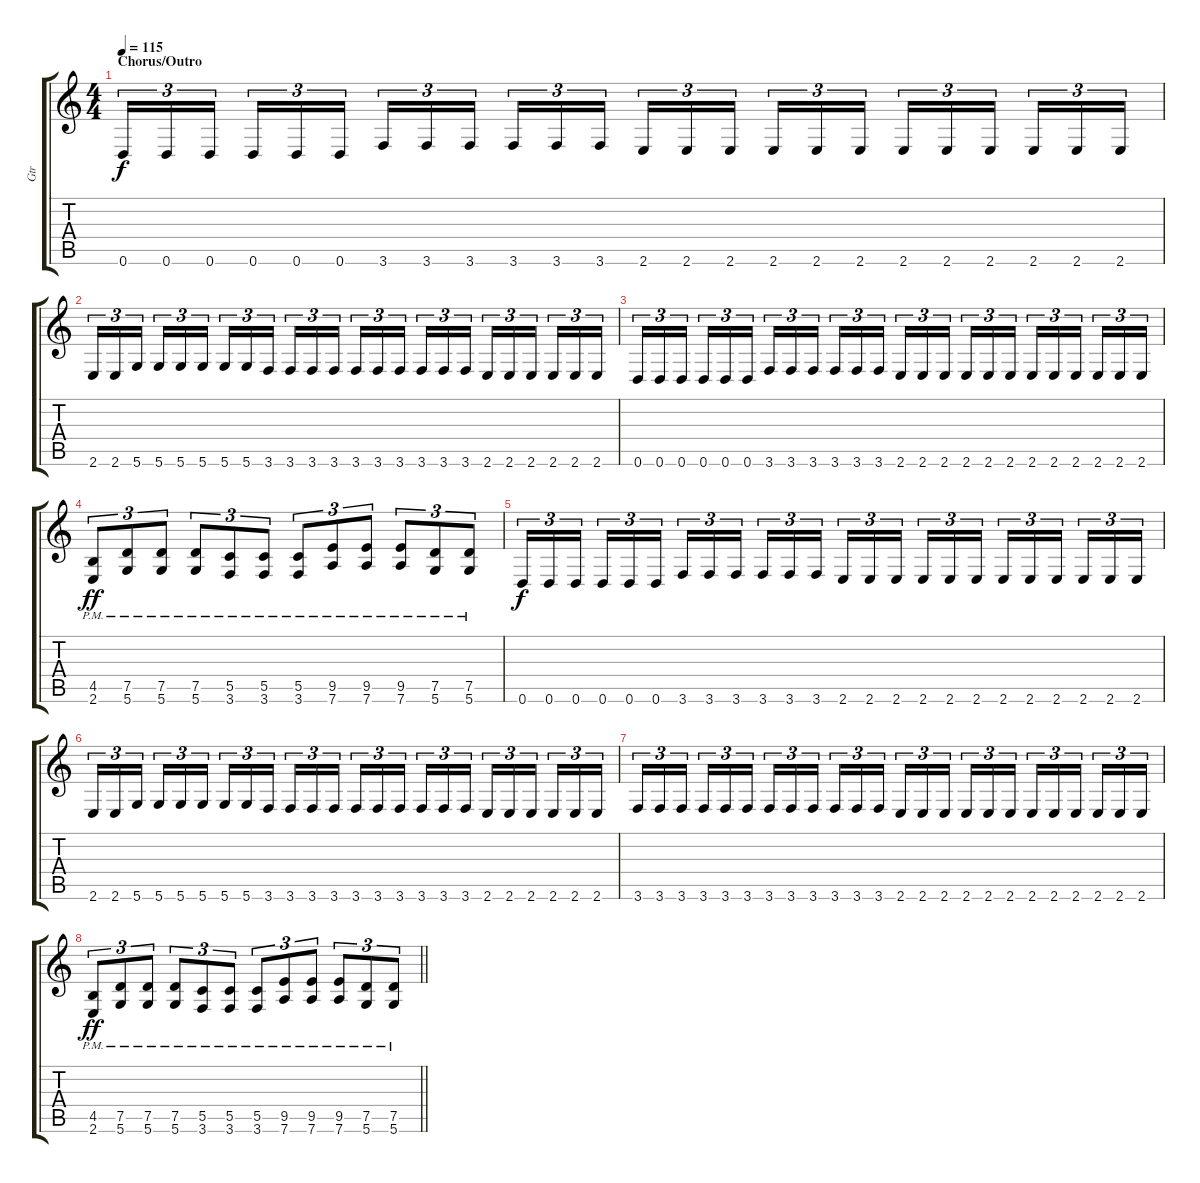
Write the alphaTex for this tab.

\track ("Gtr" "Gtr") {instrument distortionguitar}
\staff {score tabs}
\tuning (D4 A3 F3 C3 G2 D2) {hide}
\ts (4 4)
\section ("" "Chorus/Outro")
\tempo 115
\clef g2
\ks c
0.6.16{tu (3 2) dy f} 0.6.16{tu (3 2)} 0.6.16{tu (3 2) beam splitsecondary} 0.6.16{tu (3 2)} 0.6.16{tu (3 2)} 0.6.16{tu (3 2)} 3.6.16{tu (3 2)} 3.6.16{tu (3 2)} 3.6.16{tu (3 2) beam splitsecondary} 3.6.16{tu (3 2)} 3.6.16{tu (3 2)} 3.6.16{tu (3 2)} 2.6.16{tu (3 2)} 2.6.16{tu (3 2)} 2.6.16{tu (3 2) beam splitsecondary} 2.6.16{tu (3 2)} 2.6.16{tu (3 2)} 2.6.16{tu (3 2)} 2.6.16{tu (3 2)} 2.6.16{tu (3 2)} 2.6.16{tu (3 2) beam splitsecondary} 2.6.16{tu (3 2)} 2.6.16{tu (3 2)} 2.6.16{tu (3 2)} |
2.6.16{tu (3 2)} 2.6.16{tu (3 2)} 5.6.16{tu (3 2) beam splitsecondary} 5.6.16{tu (3 2)} 5.6.16{tu (3 2)} 5.6.16{tu (3 2)} 5.6.16{tu (3 2)} 5.6.16{tu (3 2)} 3.6.16{tu (3 2) beam splitsecondary} 3.6.16{tu (3 2)} 3.6.16{tu (3 2)} 3.6.16{tu (3 2)} 3.6.16{tu (3 2)} 3.6.16{tu (3 2)} 3.6.16{tu (3 2) beam splitsecondary} 3.6.16{tu (3 2)} 3.6.16{tu (3 2)} 3.6.16{tu (3 2)} 2.6.16{tu (3 2)} 2.6.16{tu (3 2)} 2.6.16{tu (3 2) beam splitsecondary} 2.6.16{tu (3 2)} 2.6.16{tu (3 2)} 2.6.16{tu (3 2)} |
0.6.16{tu (3 2)} 0.6.16{tu (3 2)} 0.6.16{tu (3 2) beam splitsecondary} 0.6.16{tu (3 2)} 0.6.16{tu (3 2)} 0.6.16{tu (3 2)} 3.6.16{tu (3 2)} 3.6.16{tu (3 2)} 3.6.16{tu (3 2) beam splitsecondary} 3.6.16{tu (3 2)} 3.6.16{tu (3 2)} 3.6.16{tu (3 2)} 2.6.16{tu (3 2)} 2.6.16{tu (3 2)} 2.6.16{tu (3 2) beam splitsecondary} 2.6.16{tu (3 2)} 2.6.16{tu (3 2)} 2.6.16{tu (3 2)} 2.6.16{tu (3 2)} 2.6.16{tu (3 2)} 2.6.16{tu (3 2) beam splitsecondary} 2.6.16{tu (3 2)} 2.6.16{tu (3 2)} 2.6.16{tu (3 2)} |
(4.5{pm} 2.6{pm}).8{tu (3 2) dy ff} (7.5{pm} 5.6{pm}).8{tu (3 2)} (7.5{pm} 5.6{pm}).8{tu (3 2)} (7.5{pm} 5.6{pm}).8{tu (3 2)} (5.5{pm} 3.6{pm}).8{tu (3 2)} (5.5{pm} 3.6{pm}).8{tu (3 2)} (5.5{pm} 3.6{pm}).8{tu (3 2)} (9.5{pm} 7.6{pm}).8{tu (3 2)} (9.5{pm} 7.6{pm}).8{tu (3 2)} (9.5{pm} 7.6{pm}).8{tu (3 2)} (7.5{pm} 5.6{pm}).8{tu (3 2)} (7.5{pm} 5.6{pm}).8{tu (3 2)} |
0.6.16{tu (3 2) dy f} 0.6.16{tu (3 2)} 0.6.16{tu (3 2) beam splitsecondary} 0.6.16{tu (3 2)} 0.6.16{tu (3 2)} 0.6.16{tu (3 2)} 3.6.16{tu (3 2)} 3.6.16{tu (3 2)} 3.6.16{tu (3 2) beam splitsecondary} 3.6.16{tu (3 2)} 3.6.16{tu (3 2)} 3.6.16{tu (3 2)} 2.6.16{tu (3 2)} 2.6.16{tu (3 2)} 2.6.16{tu (3 2) beam splitsecondary} 2.6.16{tu (3 2)} 2.6.16{tu (3 2)} 2.6.16{tu (3 2)} 2.6.16{tu (3 2)} 2.6.16{tu (3 2)} 2.6.16{tu (3 2) beam splitsecondary} 2.6.16{tu (3 2)} 2.6.16{tu (3 2)} 2.6.16{tu (3 2)} |
2.6.16{tu (3 2)} 2.6.16{tu (3 2)} 5.6.16{tu (3 2) beam splitsecondary} 5.6.16{tu (3 2)} 5.6.16{tu (3 2)} 5.6.16{tu (3 2)} 5.6.16{tu (3 2)} 5.6.16{tu (3 2)} 3.6.16{tu (3 2) beam splitsecondary} 3.6.16{tu (3 2)} 3.6.16{tu (3 2)} 3.6.16{tu (3 2)} 3.6.16{tu (3 2)} 3.6.16{tu (3 2)} 3.6.16{tu (3 2) beam splitsecondary} 3.6.16{tu (3 2)} 3.6.16{tu (3 2)} 3.6.16{tu (3 2)} 2.6.16{tu (3 2)} 2.6.16{tu (3 2)} 2.6.16{tu (3 2) beam splitsecondary} 2.6.16{tu (3 2)} 2.6.16{tu (3 2)} 2.6.16{tu (3 2)} |
3.6.16{tu (3 2)} 3.6.16{tu (3 2)} 3.6.16{tu (3 2) beam splitsecondary} 3.6.16{tu (3 2)} 3.6.16{tu (3 2)} 3.6.16{tu (3 2)} 3.6.16{tu (3 2)} 3.6.16{tu (3 2)} 3.6.16{tu (3 2) beam splitsecondary} 3.6.16{tu (3 2)} 3.6.16{tu (3 2)} 3.6.16{tu (3 2)} 2.6.16{tu (3 2)} 2.6.16{tu (3 2)} 2.6.16{tu (3 2) beam splitsecondary} 2.6.16{tu (3 2)} 2.6.16{tu (3 2)} 2.6.16{tu (3 2)} 2.6.16{tu (3 2)} 2.6.16{tu (3 2)} 2.6.16{tu (3 2) beam splitsecondary} 2.6.16{tu (3 2)} 2.6.16{tu (3 2)} 2.6.16{tu (3 2)} |
\barLineRight lightlight
(4.5{pm} 2.6{pm}).8{tu (3 2) dy ff} (7.5{pm} 5.6{pm}).8{tu (3 2)} (7.5{pm} 5.6{pm}).8{tu (3 2)} (7.5{pm} 5.6{pm}).8{tu (3 2)} (5.5{pm} 3.6{pm}).8{tu (3 2)} (5.5{pm} 3.6{pm}).8{tu (3 2)} (5.5{pm} 3.6{pm}).8{tu (3 2)} (9.5{pm} 7.6{pm}).8{tu (3 2)} (9.5{pm} 7.6{pm}).8{tu (3 2)} (9.5{pm} 7.6{pm}).8{tu (3 2)} (7.5{pm} 5.6{pm}).8{tu (3 2)} (7.5{pm} 5.6{pm}).8{tu (3 2)}
